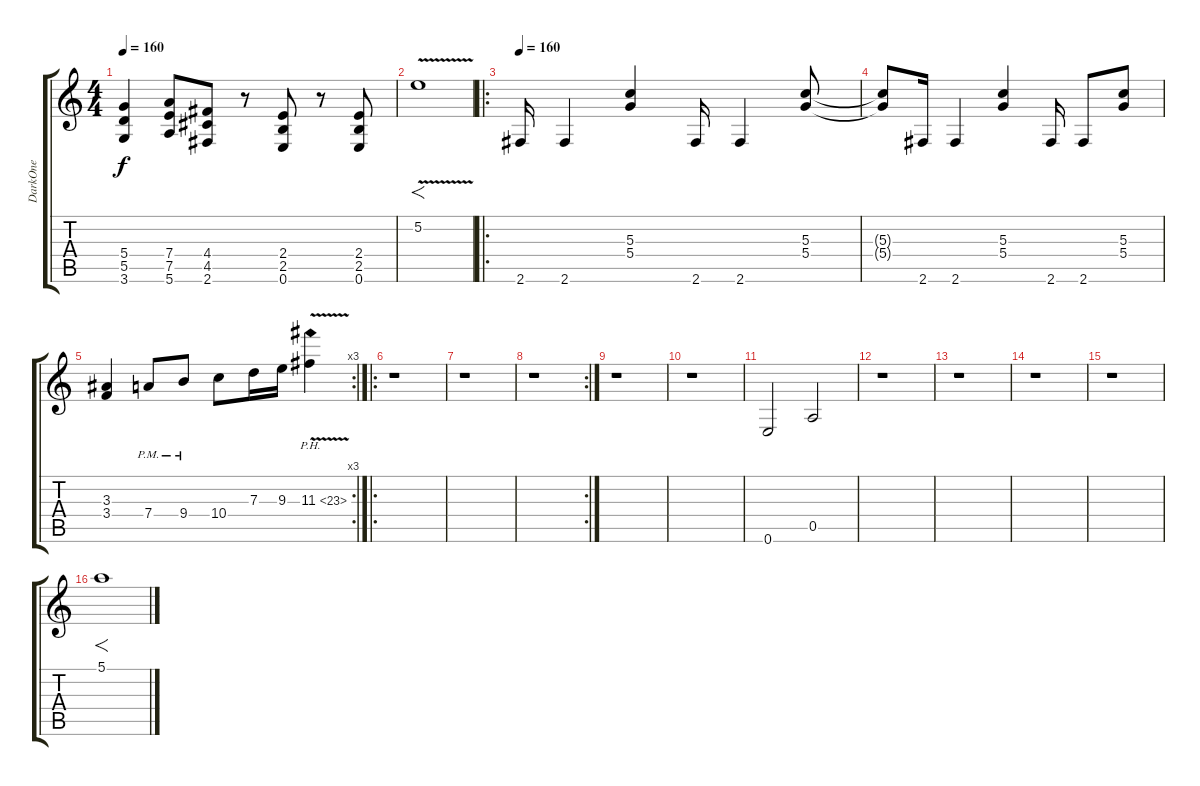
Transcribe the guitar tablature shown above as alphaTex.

\track ("DarkOne" "DarkOne") {instrument distortionguitar}
\staff {score tabs}
\tuning (E4 B3 G3 D3 A2 E2) {hide}
\ts (4 4)
\tempo 160
\clef g2
\ks c
(5.4 5.5 3.6).4{dy f} (7.4 7.5 5.6).8 (4.4 4.5 2.6).8 r.8 (2.4 2.5 0.6).8 r.8 (2.4 2.5 0.6).8 |
5.2{v}.1{f} |
\ro
\tempo 160
2.6.16 2.6.4 (5.3 5.4).4 2.6.16 2.6.4 (5.3 5.4).8 |
(5.3{t} 5.4{t}).8 2.6.16 2.6.4 (5.3 5.4).4 2.6.16 2.6.8 (5.3 5.4).8 |
\rc 3
(3.3 3.4).4 7.4{pm}.8 9.4{pm}.8 10.4.8 7.3.16 9.3.16 11.3{ph 12 v}.4 |
\ro
r.1 |
r.1 |
\rc 2
r.1 |
r.1 |
r.1 |
0.6.2 0.5.2 |
r.1 |
r.1 |
r.1 |
r.1 |
5.1.1{f}
